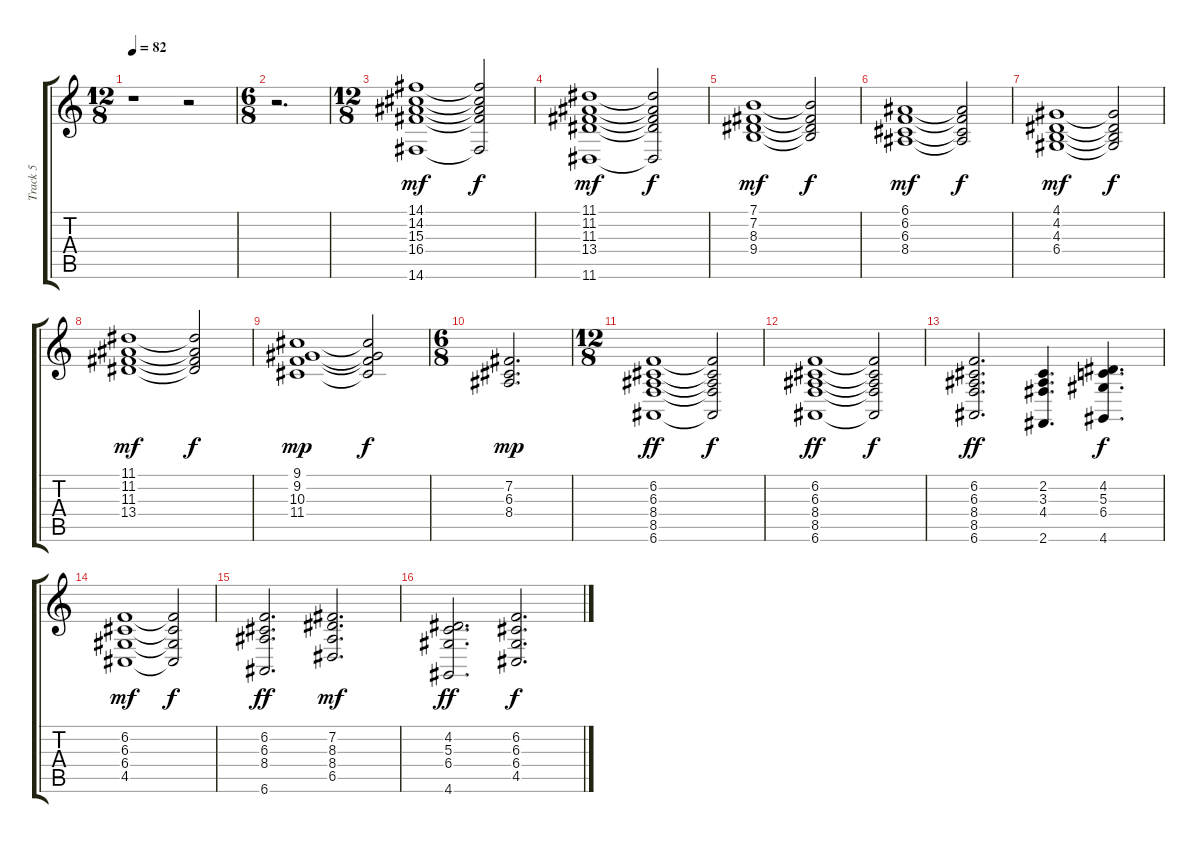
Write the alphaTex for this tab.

\track ("Track 5" "Track 5") {instrument tremolostrings}
\staff {score tabs}
\tuning (E4 B3 G3 D3 A2 E2) {hide}
\ts (12 8)
\tempo 82
\clef g2
\ks c
r.1{dy mf} r.2 |
\ts (6 8)
r.2{d} |
\ts (12 8)
(14.1 14.2 15.3 16.4 14.6).1{volume 13 balance 7} (14.1{t} 14.2{t} 15.3{t} 16.4{t} 14.6{t}).2{dy f} |
(11.1 11.2 11.3 13.4 11.6).1{dy mf} (11.1{t} 11.2{t} 11.3{t} 13.4{t} 11.6{t}).2{dy f} |
(7.1 7.2 8.3 9.4).1{dy mf} (7.1{t} 7.2{t} 8.3{t} 9.4{t}).2{dy f} |
(6.1 6.2 6.3 8.4).1{dy mf} (6.1{t} 6.2{t} 6.3{t} 8.4{t}).2{dy f} |
(4.1 4.2 4.3 6.4).1{dy mf} (4.1{t} 4.2{t} 4.3{t} 6.4{t}).2{dy f} |
(11.1 11.2 11.3 13.4).1{dy mf} (11.1{t} 11.2{t} 11.3{t} 13.4{t}).2{dy f} |
(9.1 9.2 10.3 11.4).1{dy mp} (9.1{t} 9.2{t} 10.3{t} 11.4{t}).2{dy f} |
\ts (6 8)
(7.2 6.3 8.4).2{d dy mp} |
\ts (12 8)
(6.2 6.3 8.4 8.5 6.6).1{dy ff} (6.2{t} 6.3{t} 8.4{t} 8.5{t} 6.6{t}).2{dy f} |
(6.2 6.3 8.4 8.5 6.6).1{dy ff} (6.2{t} 6.3{t} 8.4{t} 8.5{t} 6.6{t}).2{dy f} |
(6.2 6.3 8.4 8.5 6.6).2{d dy ff} (2.2 3.3 4.4 2.6).4{d} (4.2 5.3 6.4 4.6).4{d dy f} |
(6.2 6.3 6.4 4.5).1{dy mf} (6.2{t} 6.3{t} 6.4{t} 4.5{t}).2{dy f} |
(6.2 6.3 8.4 6.6).2{d dy ff} (7.2 8.3 8.4 6.5).2{d dy mf} |
(4.2 5.3 6.4 4.6).2{d dy ff} (6.2 6.3 6.4 4.5).2{d dy f}
